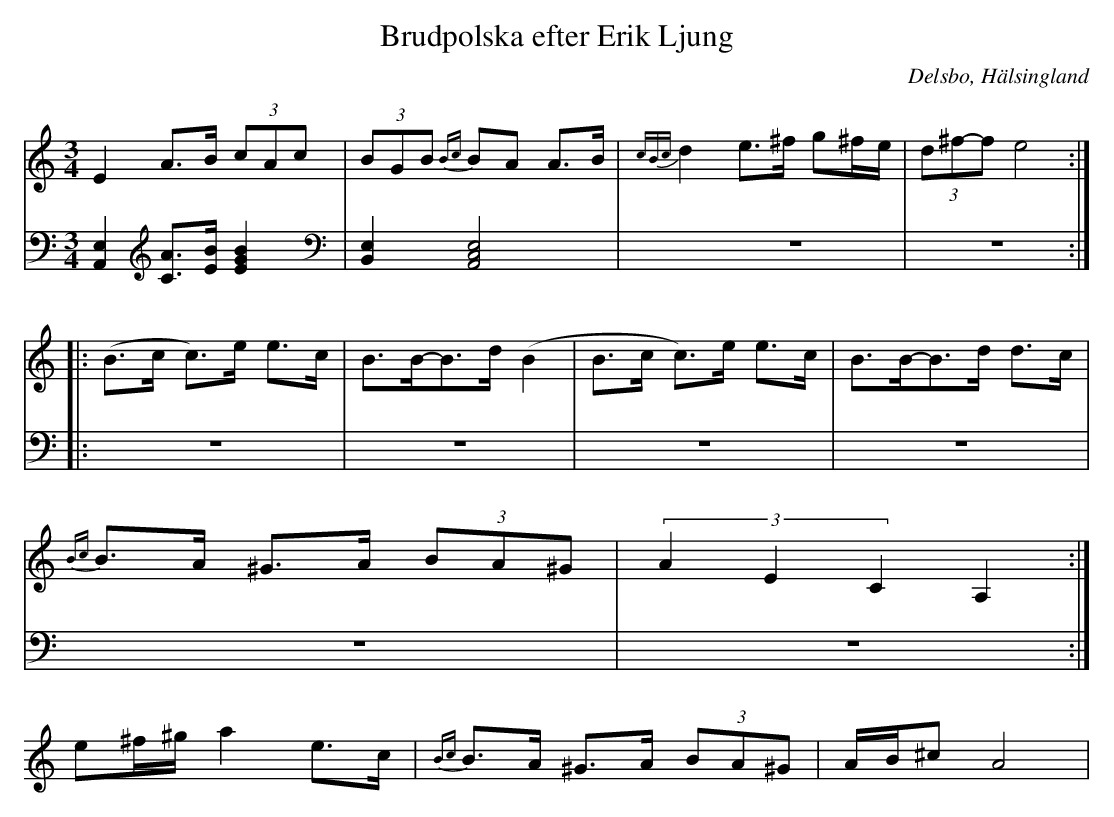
X:1
T: Brudpolska efter Erik Ljung
Q: 105
O: Delsbo, Hälsingland
M: 3/4
L: 1/8
K: Am
V:1
V:2
V:1
E2 A>B (3cAc| (3BGB {Bc}BA A>B|{cBc}d2 e>^f g^f/e/|(3d^f-f e4 :|
|:(B>c c)>e e>c|B>B-B>d (B2|B>c c)>e e>c|B>B-B>d d>c|
{Bc}B>A ^G>A (3BA^G|(3A2E2C2 A,2:|
e^f/^g/ a2 e>c|{Bc}B>A ^G>A (3BA^G|A/B/^c A4|
V:2
[A,,2E,2] [AC]>[BE] [B2E2G2]|[B,,2E,2] [A,,4C,4E,4]|z6|z6:|
|:z6|z6|z6|z6|
z6|z6:|
